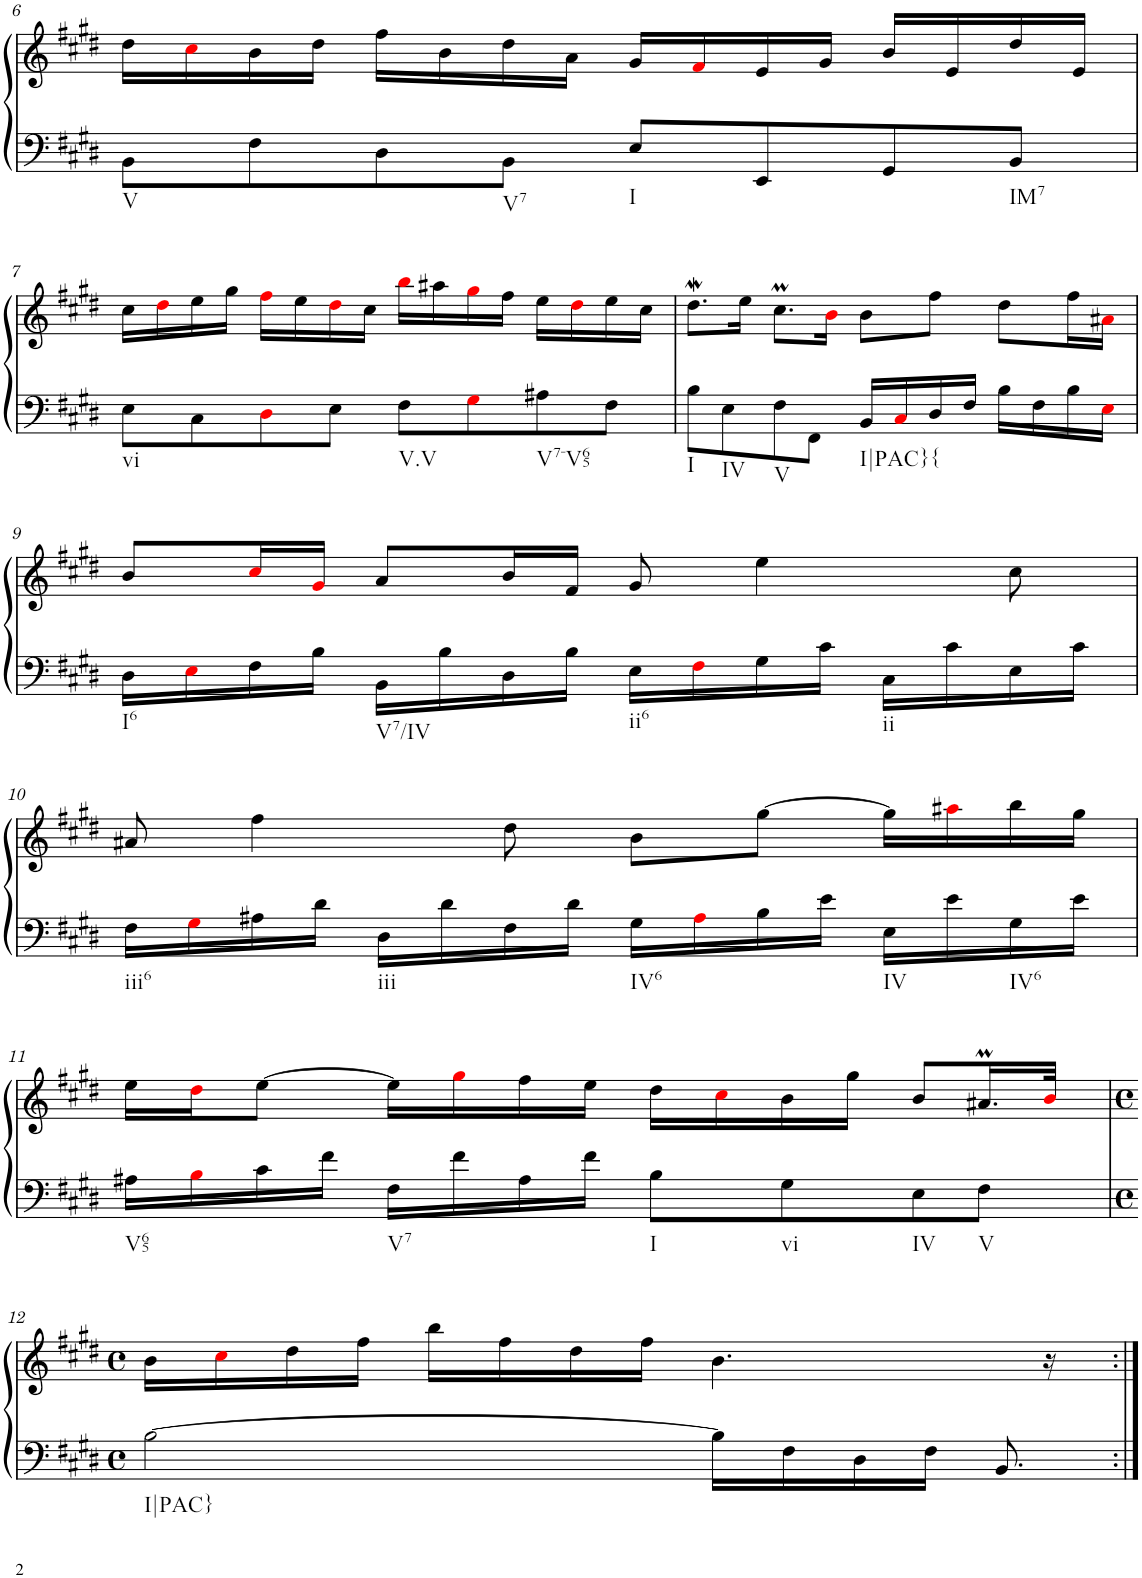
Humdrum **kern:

**kern	**kern
*part1	*part1
*staff2	*staff1
*I"Klavier linke Hand	*
!!LO:PB:g=z
*clefF4	*clefG2
*k[f#c#g#d#]	*k[f#c#g#d#]
*M4/4	*M4/4
*met(c)	*met(c)
=6	=6
!LO:TX:b:t=V	!
8BB\L	16dd#\LL
.	16cc#i\
8F#\	16b\
.	16dd#\JJ
8D#\	16ff#\LL
.	16b\
!LO:TX:b:t=V7	!
8BB\J	16dd#\
.	16a\JJ
!LO:TX:b:t=I	!
8E/L	16g#/LL
.	16f#i/
8EE/	16e/
.	16g#/JJ
8GG#/	16b/LL
.	16e/
!LO:TX:b:t=IM7	!
8BB/J	16dd#/
.	16e/JJ
!!LO:LB:g=z
=7	=7
!LO:TX:b:t=vi	!
8E\L	16cc#\LL
.	16dd#i\
8C#\	16ee\
.	16gg#\JJ
8D#i\	16ff#i\LL
.	16ee\
8E\J	16dd#i\
.	16cc#\JJ
!LO:TX:b:t=V.V	!
8F#\L	16bbi\LL
.	16aa#X\
8G#i\	16gg#i\
.	16ff#\JJ
!LO:TX:b:t=V7-V65	!
8A#X\	16ee\LL
.	16dd#i\
8F#\J	16ee\
.	16cc#\JJ
=8	=8
!LO:TX:b:t=I	!
8B\L	8.dd#W\L
!LO:TX:b:t=IV	!
8E\	.
.	16ee\Jk
!LO:TX:b:t=V	!
8F#\	8.cc#M\L
8FF#\J	.
.	16bi\Jk
!LO:TX:b:t=I|PAC}{	!
16BB/LL	8b\L
16C#i/	.
16D#/	8ff#\J
16F#/JJ	.
16B\LL	8dd#\L
16F#\	.
16B\	16ff#\L
16Ei\JJ	16a#Xi\JJ
!!LO:LB:g=z
=9	=9
!LO:TX:b:t=I6	!
16D#\LL	8b/L
16Ei\	.
16F#\	16cc#i/L
16B\JJ	16g#i/JJ
!LO:TX:b:t=V7/IV	!
16BB\LL	8a/L
16B\	.
16D#\	16b/L
16B\JJ	16f#/JJ
!LO:TX:b:t=ii6	!
16E\LL	8g#/
16F#i\	.
16G#\	4ee\
16c#\JJ	.
!LO:TX:b:t=ii	!
16C#\LL	.
16c#\	.
16E\	8cc#\
16c#\JJ	.
!!LO:LB:g=z
=10	=10
!LO:TX:b:t=iii6	!
16F#\LL	8a#X/
16G#i\	.
16A#X\	4ff#\
16d#\JJ	.
!LO:TX:b:t=iii	!
16D#\LL	.
16d#\	.
16F#\	8dd#\
16d#\JJ	.
!LO:TX:b:t=IV6	!
16G#\LL	8b\L
16A#i\	.
16B\	[8gg#\J
16e\JJ	.
!LO:TX:b:t=IV	!
16E\LL	16gg#\LL]
16e\	16aa#Xi\
!LO:TX:b:t=IV6	!
16G#\	16bb\
16e\JJ	16gg#\JJ
!!LO:LB:g=z
=11	=11
!LO:TX:b:t=V65	!
16A#X\LL	16ee\LL
16Bi\	16dd#i\J
16c#\	[8ee\J
16f#\JJ	.
!LO:TX:b:t=V7	!
16F#\LL	16ee\LL]
16f#\	16gg#i\
16A#\	16ff#\
16f#\JJ	16ee\JJ
!LO:TX:b:t=I	!
8B\L	16dd#\LL
.	16cc#i\
!LO:TX:b:t=vi	!
8G#\	16b\
.	16gg#\JJ
!LO:TX:b:t=IV	!
8E\	8b/L
!LO:TX:b:t=V	!
8F#\J	16.a#Xm/L
.	32bi/JJk
!!LO:LB:g=z
=12	=12
*M4/4	*M4/4
*met(c)	*met(c)
!LO:TX:b:t=I|PAC}	!
[2B\	16b\LL
.	16cc#i\
.	16dd#\
.	16ff#\JJ
.	16bb\LL
.	16ff#\
.	16dd#\
.	16ff#\JJ
16B\LL]	4.b\
16F#\	.
16D#\	.
16F#\JJ	.
8.BB/	.
.	16r
=:|!	=:|!
*-	*-
